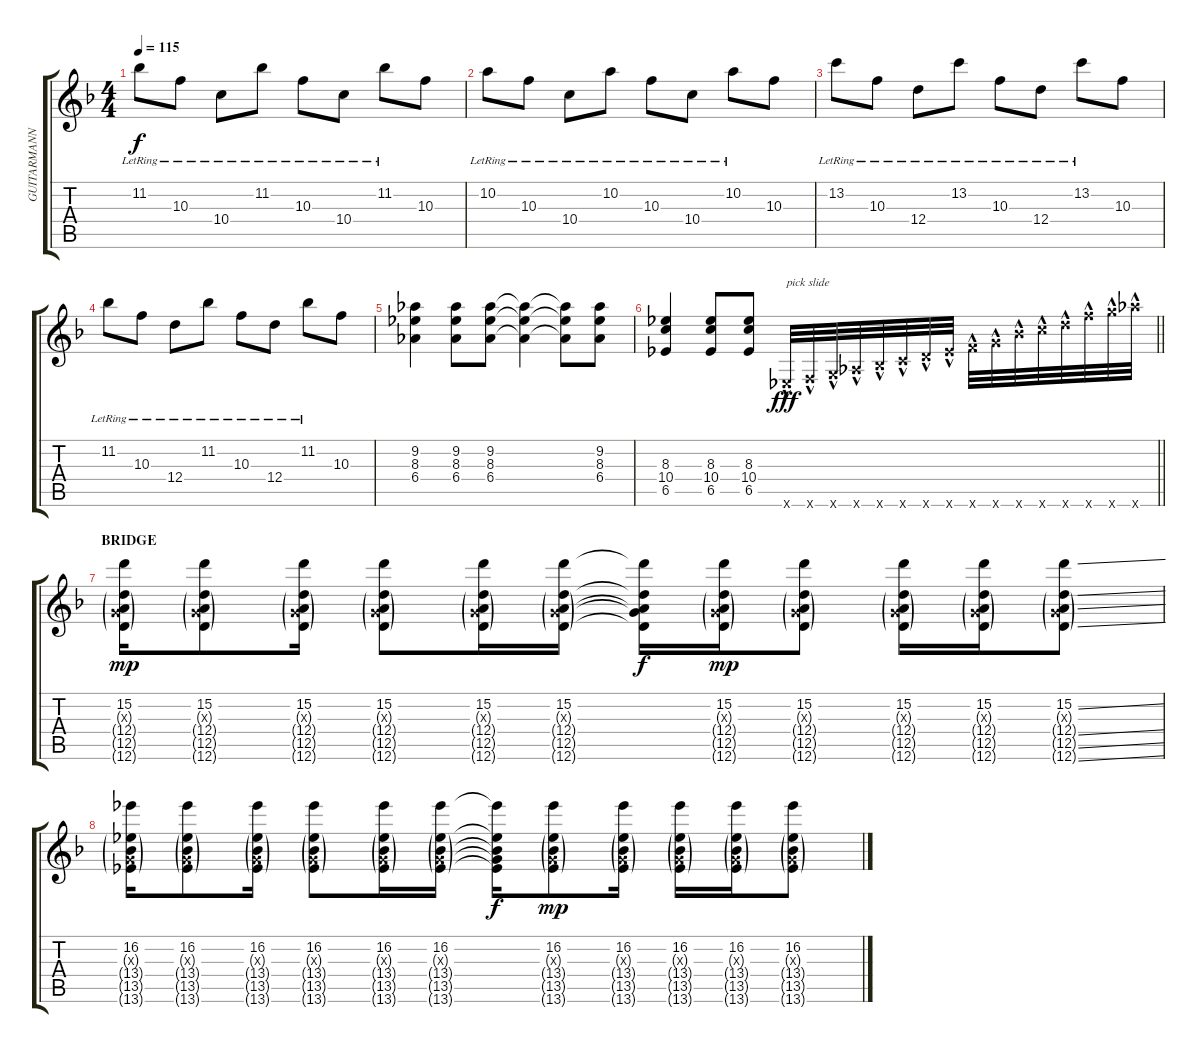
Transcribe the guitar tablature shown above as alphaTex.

\track ("GUITARMANN" "GUITARMANN") {instrument electricguitarclean}
\staff {score tabs}
\tuning (E4 B3 G3 D3 A2 D2) {hide}
\ts (4 4)
\tempo 115
\clef g2
\ks f
11.2{lr}.8{dy f} 10.3{lr}.8 10.4{lr}.8 11.2{lr}.8 10.3{lr}.8 10.4{lr}.8 11.2{lr}.8 10.3.8 |
10.2{lr}.8 10.3{lr}.8 10.4{lr}.8 10.2{lr}.8 10.3{lr}.8 10.4{lr}.8 10.2{lr}.8 10.3.8 |
13.2{lr}.8 10.3{lr}.8 12.4{lr}.8 13.2{lr}.8 10.3{lr}.8 12.4{lr}.8 13.2{lr}.8 10.3.8 |
11.2{lr}.8 10.3{lr}.8 12.4{lr}.8 11.2{lr}.8 10.3{lr}.8 12.4{lr}.8 11.2{lr}.8 10.3.8 |
(9.2 8.3 6.4).4 (9.2 8.3 6.4).8 (9.2 8.3 6.4).8 (9.2{t} 8.3{t} 6.4{t}).4 (9.2{t} 8.3{t} 6.4{t}).8 (9.2 8.3 6.4).8 |
\barLineRight lightlight
(8.3 10.4 6.5).4 (8.3 10.4 6.5).8 (8.3 10.4 6.5).8 1.6{hac x}.32{txt "pick slide" dy fff} 3.6{hac x}.32 5.6{hac x}.32 6.6{hac x}.32 8.6{hac x}.32 10.6{hac x}.32 12.6{hac x}.32 13.6{hac x}.32 15.6{hac x}.32 17.6{hac x}.32 20.6{hac x}.32 22.6{hac x}.32 24.6{hac x}.32 27.6{hac x}.32 29.6{hac x}.32 30.6{hac x}.32 |
\section ("" "BRIDGE")
(15.2 0.3{g x} 12.4{g} 12.5{g} 12.6{g}).16{dy mp} (15.2 0.3{g x} 12.4{g} 12.5{g} 12.6{g}).8 (15.2 0.3{g x} 12.4{g} 12.5{g} 12.6{g}).16 (15.2 0.3{g x} 12.4{g} 12.5{g} 12.6{g}).8 (15.2 0.3{g x} 12.4{g} 12.5{g} 12.6{g}).16 (15.2 0.3{g x} 12.4{g} 12.5{g} 12.6{g}).16 (15.2{t} 0.3{t} 12.4{t} 12.5{t} 12.6{t}).16{dy f} (15.2 0.3{g x} 12.4{g} 12.5{g} 12.6{g}).16{dy mp} (15.2 0.3{g x} 12.4{g} 12.5{g} 12.6{g}).8 (15.2 0.3{g x} 12.4{g} 12.5{g} 12.6{g}).16 (15.2 0.3{g x} 12.4{g} 12.5{g} 12.6{g}).16 (15.2{ss} 0.3{g x} 12.4{ss g} 12.5{ss g} 12.6{ss g}).8 |
(16.2 0.3{g x} 13.4{g} 13.5{g} 13.6{g}).16 (16.2 0.3{g x} 13.4{g} 13.5{g} 13.6{g}).8 (16.2 0.3{g x} 13.4{g} 13.5{g} 13.6{g}).16 (16.2 0.3{g x} 13.4{g} 13.5{g} 13.6{g}).8 (16.2 0.3{g x} 13.4{g} 13.5{g} 13.6{g}).16 (16.2 0.3{g x} 13.4{g} 13.5{g} 13.6{g}).16 (16.2{t} 0.3{t} 13.4{t} 13.5{t} 13.6{t}).16{dy f} (16.2 0.3{g x} 13.4{g} 13.5{g} 13.6{g}).8{dy mp} (16.2 0.3{g x} 13.4{g} 13.5{g} 13.6{g}).16 (16.2 0.3{g x} 13.4{g} 13.5{g} 13.6{g}).16 (16.2 0.3{g x} 13.4{g} 13.5{g} 13.6{g}).16 (16.2{ss} 0.3{g x} 13.4{ss g} 13.5{ss g} 13.6{ss g}).8
